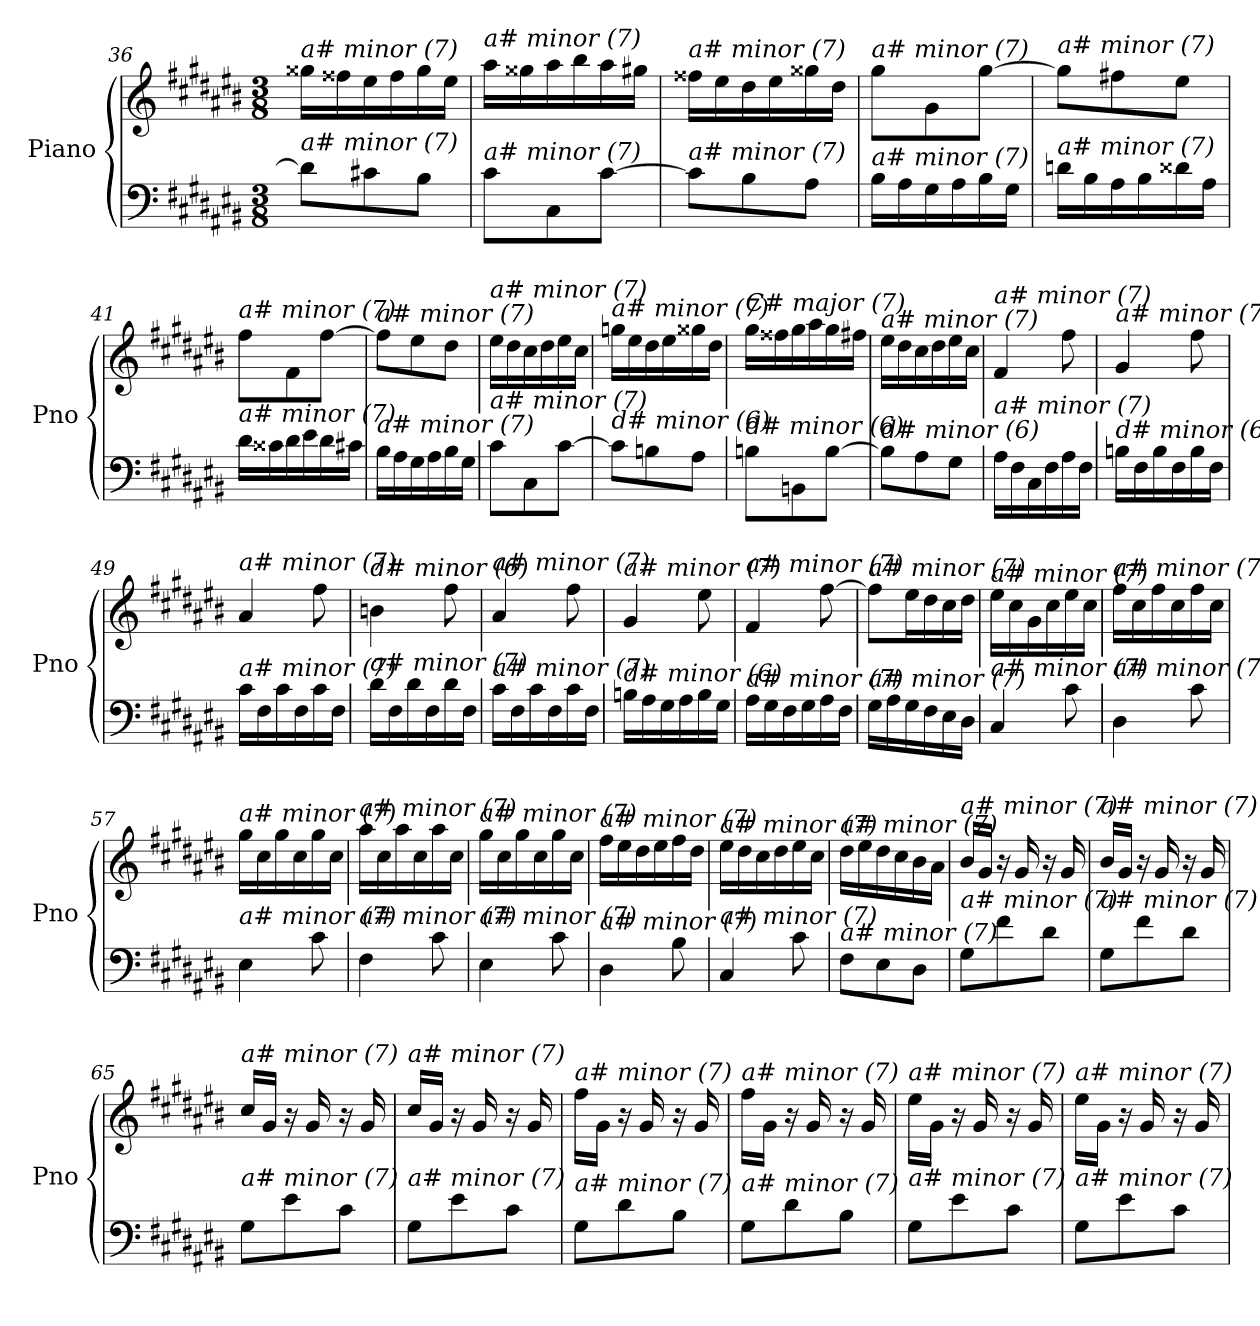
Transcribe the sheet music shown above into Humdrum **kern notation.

**kern	**kern
*part1	*part1
*staff2	*staff1
*I"Piano	*
*I'Pno	*
*clefF4	*clefG2
*k[f#c#g#d#a#e#b#]	*k[f#c#g#d#a#e#b#]
*M3/8	*M3/8
=36	=36
!	!LO:TX:i:t=a# minor (7)
!LO:TX:i:t=a# minor (7)	!
8d#\L]	16gg##X\LL
.	16ff##Xi\
8c#X\	16ee#\
.	16ff##i\
8B#\J	16gg##\
.	16ee#\JJ
=37	=37
!	!LO:TX:i:t=a# minor (7)
!LO:TX:i:t=a# minor (7)	!
8c#\L	16aa#\LL
.	16gg##X\
8C#\	16aa#\
.	16bb#\
[8c#\J	16aa#\
.	16gg#X\JJ
=38	=38
!	!LO:TX:i:t=a# minor (7)
!LO:TX:i:t=a# minor (7)	!
8c#\L]	16ff##Xi\LL
.	16ee#\
8B#\	16dd#\
.	16ee#\
8A#\J	16gg##j\
.	16dd#\JJ
=39	=39
!	!LO:TX:i:t=a# minor (7)
!LO:TX:i:t=a# minor (7)	!
16B#\LL	8gg#\L
16A#\	.
16G#\	8g#\
16A#\	.
16B#\	[8gg#\J
16G#\JJ	.
!!LO:LB:g=z
=40	=40
!	!LO:TX:i:t=a# minor (7)
!LO:TX:i:t=a# minor (7)	!
16dnj\LL	8gg#\L]
16B#\	.
16A#\	8ff#X\
16B#\	.
16d##j\	8ee#\J
16A#\JJ	.
=41	=41
!	!LO:TX:i:t=a# minor (7)
!LO:TX:i:t=a# minor (7)	!
16d#\LL	8ff#\L
16c##Xi\	.
16d#\	8f#\
16e#\	.
16d#\	[8ff#\J
16c#X\JJ	.
=42	=42
!	!LO:TX:i:t=a# minor (7)
!LO:TX:i:t=a# minor (7)	!
16B#\LL	8ff#\L]
16A#\	.
16G#\	8ee#\
16A#\	.
16B#\	8dd#\J
16G#\JJ	.
=43	=43
!	!LO:TX:i:t=a# minor (7)
!LO:TX:i:t=a# minor (7)	!
8c#\L	16ee#\LL
.	16dd#\
8C#\	16cc#\
.	16dd#\
[8c#\J	16ee#\
.	16cc#\JJ
=44	=44
!	!LO:TX:i:t=a# minor (7)
!LO:TX:i:t=d# minor (6)	!
8c#\L]	16ggnj\LL
.	16ee#\
8Bn\	16dd#\
.	16ee#\
8A#\J	16gg##j\
.	16dd#\JJ
=45	=45
!	!LO:TX:i:t=C# major (7)
!LO:TX:i:t=d# minor (6)	!
8Bn\L	16gg#\LL
.	16ff##Xi\
8BBn\	16gg#\
.	16aa#\
[8B\J	16gg#\
.	16ff#X\JJ
!!LO:LB:g=z
=46	=46
!	!LO:TX:i:t=a# minor (7)
!LO:TX:i:t=d# minor (6)	!
8B\L]	16ee#\LL
.	16dd#\
8A#\	16cc#\
.	16dd#\
8G#\J	16ee#\
.	16cc#\JJ
=47	=47
!	!LO:TX:i:t=a# minor (7)
!LO:TX:i:t=a# minor (7)	!
16A#\LL	4f#/
16F#\	.
16C#\	.
16F#\	.
16A#\	8ff#\
16F#\JJ	.
=48	=48
!	!LO:TX:i:t=a# minor (7)
!LO:TX:i:t=d# minor (6)	!
16Bn\LL	4g#/
16F#\	.
16B\	.
16F#\	.
16B\	8ff#\
16F#\JJ	.
=49	=49
!	!LO:TX:i:t=a# minor (7)
!LO:TX:i:t=a# minor (7)	!
16c#\LL	4a#/
16F#\	.
16c#\	.
16F#\	.
16c#\	8ff#\
16F#\JJ	.
=50	=50
!	!LO:TX:i:t=d# minor (6)
!LO:TX:i:t=a# minor (7)	!
16d#\LL	4bn\
16F#\	.
16d#\	.
16F#\	.
16d#\	8ff#\
16F#\JJ	.
=51	=51
!	!LO:TX:i:t=a# minor (7)
!LO:TX:i:t=a# minor (7)	!
16c#\LL	4a#/
16F#\	.
16c#\	.
16F#\	.
16c#\	8ff#\
16F#\JJ	.
=52	=52
!	!LO:TX:i:t=a# minor (7)
!LO:TX:i:t=d# minor (6)	!
16Bn\LL	4g#/
16A#\	.
16G#\	.
16A#\	.
16B\	8ee#\
16G#\JJ	.
!!LO:LB:g=z
=53	=53
!	!LO:TX:i:t=a# minor (7)
!LO:TX:i:t=a# minor (7)	!
16A#\LL	4f#/
16G#\	.
16F#\	.
16G#\	.
16A#\	[8ff#\
16F#\JJ	.
=54	=54
!	!LO:TX:i:t=a# minor (7)
!LO:TX:i:t=a# minor (7)	!
16G#\LL	8ff#\L]
16A#\	.
16G#\	16ee#\L
16F#\	16dd#\
16E#\	16cc#\
16D#\JJ	16dd#\JJ
=55	=55
!	!LO:TX:i:t=a# minor (7)
!LO:TX:i:t=a# minor (7)	!
4C#/	16ee#\LL
.	16cc#\
.	16g#\
.	16cc#\
8c#\	16ee#\
.	16cc#\JJ
=56	=56
!	!LO:TX:i:t=a# minor (7)
!LO:TX:i:t=a# minor (7)	!
4D#\	16ff#\LL
.	16cc#\
.	16ff#\
.	16cc#\
8c#\	16ff#\
.	16cc#\JJ
=57	=57
!	!LO:TX:i:t=a# minor (7)
!LO:TX:i:t=a# minor (7)	!
4E#\	16gg#\LL
.	16cc#\
.	16gg#\
.	16cc#\
8c#\	16gg#\
.	16cc#\JJ
=58	=58
!	!LO:TX:i:t=a# minor (7)
!LO:TX:i:t=a# minor (7)	!
4F#\	16aa#\LL
.	16cc#\
.	16aa#\
.	16cc#\
8c#\	16aa#\
.	16cc#\JJ
=59	=59
!	!LO:TX:i:t=a# minor (7)
!LO:TX:i:t=a# minor (7)	!
4E#\	16gg#\LL
.	16cc#\
.	16gg#\
.	16cc#\
8c#\	16gg#\
.	16cc#\JJ
!!LO:LB:g=z
=60	=60
!	!LO:TX:i:t=a# minor (7)
!LO:TX:i:t=a# minor (7)	!
4D#\	16ff#\LL
.	16ee#\
.	16dd#\
.	16ee#\
8B#\	16ff#\
.	16dd#\JJ
=61	=61
!	!LO:TX:i:t=a# minor (7)
!LO:TX:i:t=a# minor (7)	!
4C#/	16ee#\LL
.	16dd#\
.	16cc#\
.	16dd#\
8c#\	16ee#\
.	16cc#\JJ
=62	=62
!	!LO:TX:i:t=a# minor (7)
!LO:TX:i:t=a# minor (7)	!
8F#\L	16dd#\LL
.	16ee#\
8E#\	16dd#\
.	16cc#\
8D#\J	16b#\
.	16a#\JJ
=63	=63
!	!LO:TX:i:t=a# minor (7)
!LO:TX:i:t=a# minor (7)	!
8G#\L	16b#/LL
.	16g#/JJ
8f#\	16r
.	16g#/
8d#\J	16r
.	16g#/
=64	=64
!	!LO:TX:i:t=a# minor (7)
!LO:TX:i:t=a# minor (7)	!
8G#\L	16b#/LL
.	16g#/JJ
8f#\	16r
.	16g#/
8d#\J	16r
.	16g#/
=65	=65
!	!LO:TX:i:t=a# minor (7)
!LO:TX:i:t=a# minor (7)	!
8G#\L	16cc#/LL
.	16g#/JJ
8e#\	16r
.	16g#/
8c#\J	16r
.	16g#/
!!LO:LB:g=z
=66	=66
!	!LO:TX:i:t=a# minor (7)
!LO:TX:i:t=a# minor (7)	!
8G#\L	16cc#/LL
.	16g#/JJ
8e#\	16r
.	16g#/
8c#\J	16r
.	16g#/
=67	=67
!	!LO:TX:i:t=a# minor (7)
!LO:TX:i:t=a# minor (7)	!
8G#\L	16ff#\LL
.	16g#\JJ
8d#\	16r
.	16g#/
8B#\J	16r
.	16g#/
=68	=68
!	!LO:TX:i:t=a# minor (7)
!LO:TX:i:t=a# minor (7)	!
8G#\L	16ff#\LL
.	16g#\JJ
8d#\	16r
.	16g#/
8B#\J	16r
.	16g#/
=69	=69
!	!LO:TX:i:t=a# minor (7)
!LO:TX:i:t=a# minor (7)	!
8G#\L	16ee#\LL
.	16g#\JJ
8e#\	16r
.	16g#/
8c#\J	16r
.	16g#/
=70	=70
!	!LO:TX:i:t=a# minor (7)
!LO:TX:i:t=a# minor (7)	!
8G#\L	16ee#\LL
.	16g#\JJ
8e#\	16r
.	16g#/
8c#\J	16r
.	16g#/
=	=
*-	*-
